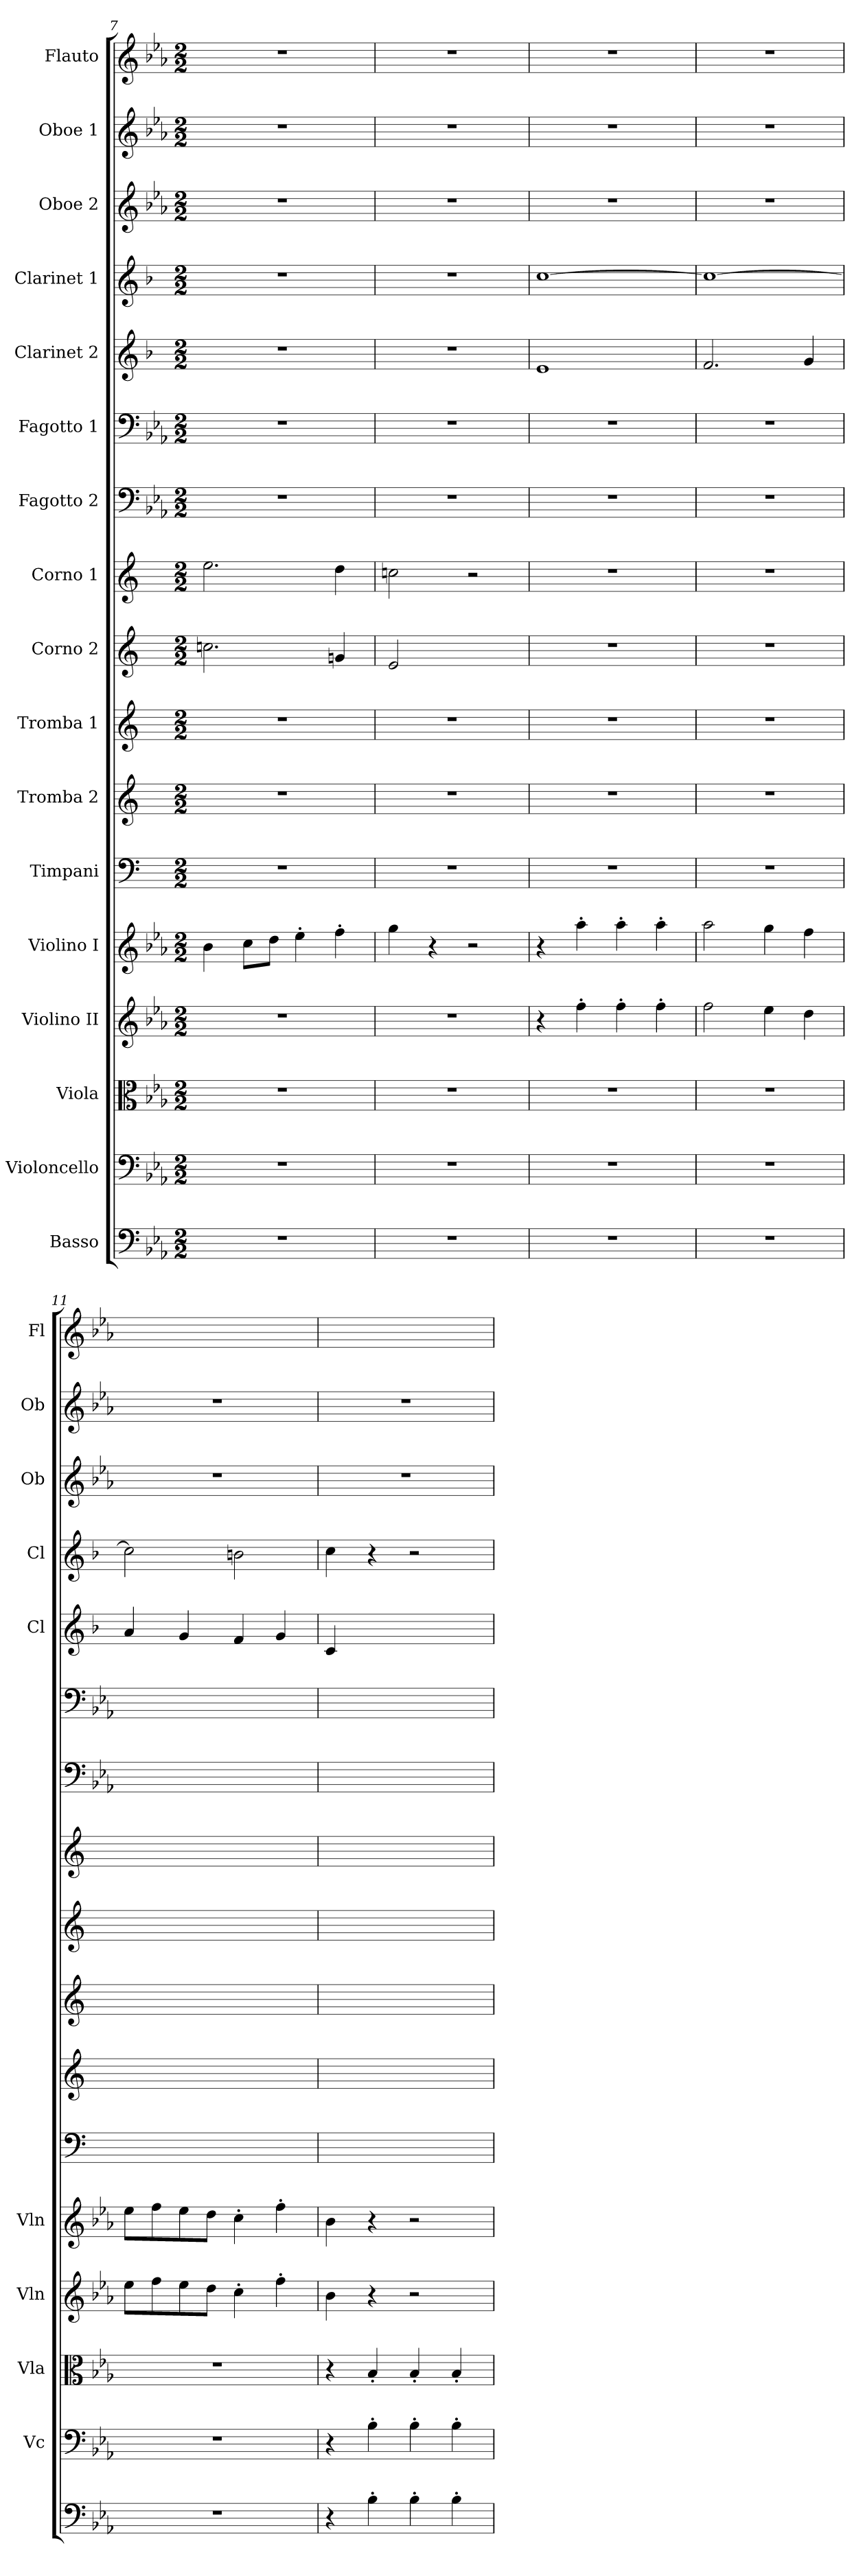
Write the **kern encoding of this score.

**kern	**kern	**kern	**kern	**kern	**kern	**kern	**kern	**kern	**kern	**kern	**kern	**kern	**kern	**kern	**kern	**kern
*part17	*part16	*part15	*part14	*part13	*part12	*part11	*part10	*part9	*part8	*part7	*part6	*part5	*part4	*part3	*part2	*part1
*staff17	*staff16	*staff15	*staff14	*staff13	*staff12	*staff11	*staff10	*staff9	*staff8	*staff7	*staff6	*staff5	*staff4	*staff3	*staff2	*staff1
*I"Basso	*I"Violoncello	*I"Viola	*I"Violino II	*I"Violino I	*I"Timpani	*I"Tromba 2	*I"Tromba 1	*I"Corno 2	*I"Corno 1	*I"Fagotto 2	*I"Fagotto 1	*I"Clarinet 2	*I"Clarinet 1	*I"Oboe 2	*I"Oboe 1	*I"Flauto
*	*I'Vc	*I'Vla	*I'Vln	*I'Vln	*	*	*	*	*	*	*	*I'Cl	*I'Cl	*I'Ob	*I'Ob	*I'Fl
*clefF4	*clefF4	*clefC3	*clefG2	*clefG2	*clefF4	*clefG2	*clefG2	*clefG2	*clefG2	*clefF4	*clefF4	*clefG2	*clefG2	*clefG2	*clefG2	*clefG2
*ITrd7c12	*	*	*	*	*	*ITrd-2c-3	*ITrd-2c-3	*ITrd5c9	*ITrd5c9	*	*	*ITrd1c2	*ITrd1c2	*	*	*
*k[b-e-a-]	*k[b-e-a-]	*k[b-e-a-]	*k[b-e-a-]	*k[b-e-a-]	*	*	*	*	*	*k[b-e-a-]	*k[b-e-a-]	*k[b-e-a-]	*k[b-e-a-]	*k[b-e-a-]	*k[b-e-a-]	*k[b-e-a-]
*M2/2	*M2/2	*M2/2	*M2/2	*M2/2	*M2/2	*M2/2	*M2/2	*M2/2	*M2/2	*M2/2	*M2/2	*M2/2	*M2/2	*M2/2	*M2/2	*M2/2
=7	=7	=7	=7	=7	=7	=7	=7	=7	=7	=7	=7	=7	=7	=7	=7	=7
1r	1r	1r	1r	4b-	1r	1r	1r	2.e-X	2.g	1r	1r	1r	1r	1r	1r	1r
.	.	.	.	8cc\L	.	.	.	.	.	.	.	.	.	.	.	.
.	.	.	.	8dd\J	.	.	.	.	.	.	.	.	.	.	.	.
.	.	.	.	4ee-'	.	.	.	.	.	.	.	.	.	.	.	.
.	.	.	.	4ff'	.	.	.	4B-X	4f	.	.	.	.	.	.	.
=8	=8	=8	=8	=8	=8	=8	=8	=8	=8	=8	=8	=8	=8	=8	=8	=8
1r	1r	1r	1r	4gg	1r	1r	1r	2G	2e-X	1r	1r	1r	1r	1r	1r	1r
.	.	.	.	4r	.	.	.	.	.	.	.	.	.	.	.	.
.	.	.	.	2r	.	.	.	2ryy	2r	.	.	.	.	.	.	.
=9	=9	=9	=9	=9	=9	=9	=9	=9	=9	=9	=9	=9	=9	=9	=9	=9
1r	1r	1r	4r	4r	1r	1r	1r	1r	1r	1r	1r	1d	[1b-	1r	1r	1r
.	.	.	4ff'	4aa-'	.	.	.	.	.	.	.	.	.	.	.	.
.	.	.	4ff'	4aa-'	.	.	.	.	.	.	.	.	.	.	.	.
.	.	.	4ff'	4aa-'	.	.	.	.	.	.	.	.	.	.	.	.
=10	=10	=10	=10	=10	=10	=10	=10	=10	=10	=10	=10	=10	=10	=10	=10	=10
1r	1r	1r	2ff	2aa-	1r	1r	1r	1r	1r	1r	1r	2.e-	1b-_	1r	1r	1r
.	.	.	4ee-	4gg	.	.	.	.	.	.	.	.	.	.	.	.
.	.	.	4dd	4ff	.	.	.	.	.	.	.	4f	.	.	.	.
=11	=11	=11	=11	=11	=11	=11	=11	=11	=11	=11	=11	=11	=11	=11	=11	=11
1r	1r	1r	8ee-\L	8ee-\L	1ryy	1ryy	1ryy	1ryy	1ryy	1ryy	1ryy	4g	2b-]	1r	1r	1ryy
.	.	.	8ff\	8ff\	.	.	.	.	.	.	.	.	.	.	.	.
.	.	.	8ee-\	8ee-\	.	.	.	.	.	.	.	4f	.	.	.	.
.	.	.	8dd\J	8dd\J	.	.	.	.	.	.	.	.	.	.	.	.
.	.	.	4cc'	4cc'	.	.	.	.	.	.	.	4e-	2an	.	.	.
.	.	.	4ff'	4ff'	.	.	.	.	.	.	.	4f	.	.	.	.
=12	=12	=12	=12	=12	=12	=12	=12	=12	=12	=12	=12	=12	=12	=12	=12	=12
4r	4r	4r	4b-	4b-	1ryy	1ryy	1ryy	1ryy	1ryy	1ryy	1ryy	4B-	4b-	1r	1r	1ryy
4BB-'	4B-'	4B-'	4r	4r	.	.	.	.	.	.	.	4ryy	4r	.	.	.
4BB-'	4B-'	4B-'	2r	2r	.	.	.	.	.	.	.	2ryy	2r	.	.	.
4BB-'	4B-'	4B-'	.	.	.	.	.	.	.	.	.	.	.	.	.	.
=	=	=	=	=	=	=	=	=	=	=	=	=	=	=	=	=
*-	*-	*-	*-	*-	*-	*-	*-	*-	*-	*-	*-	*-	*-	*-	*-	*-
